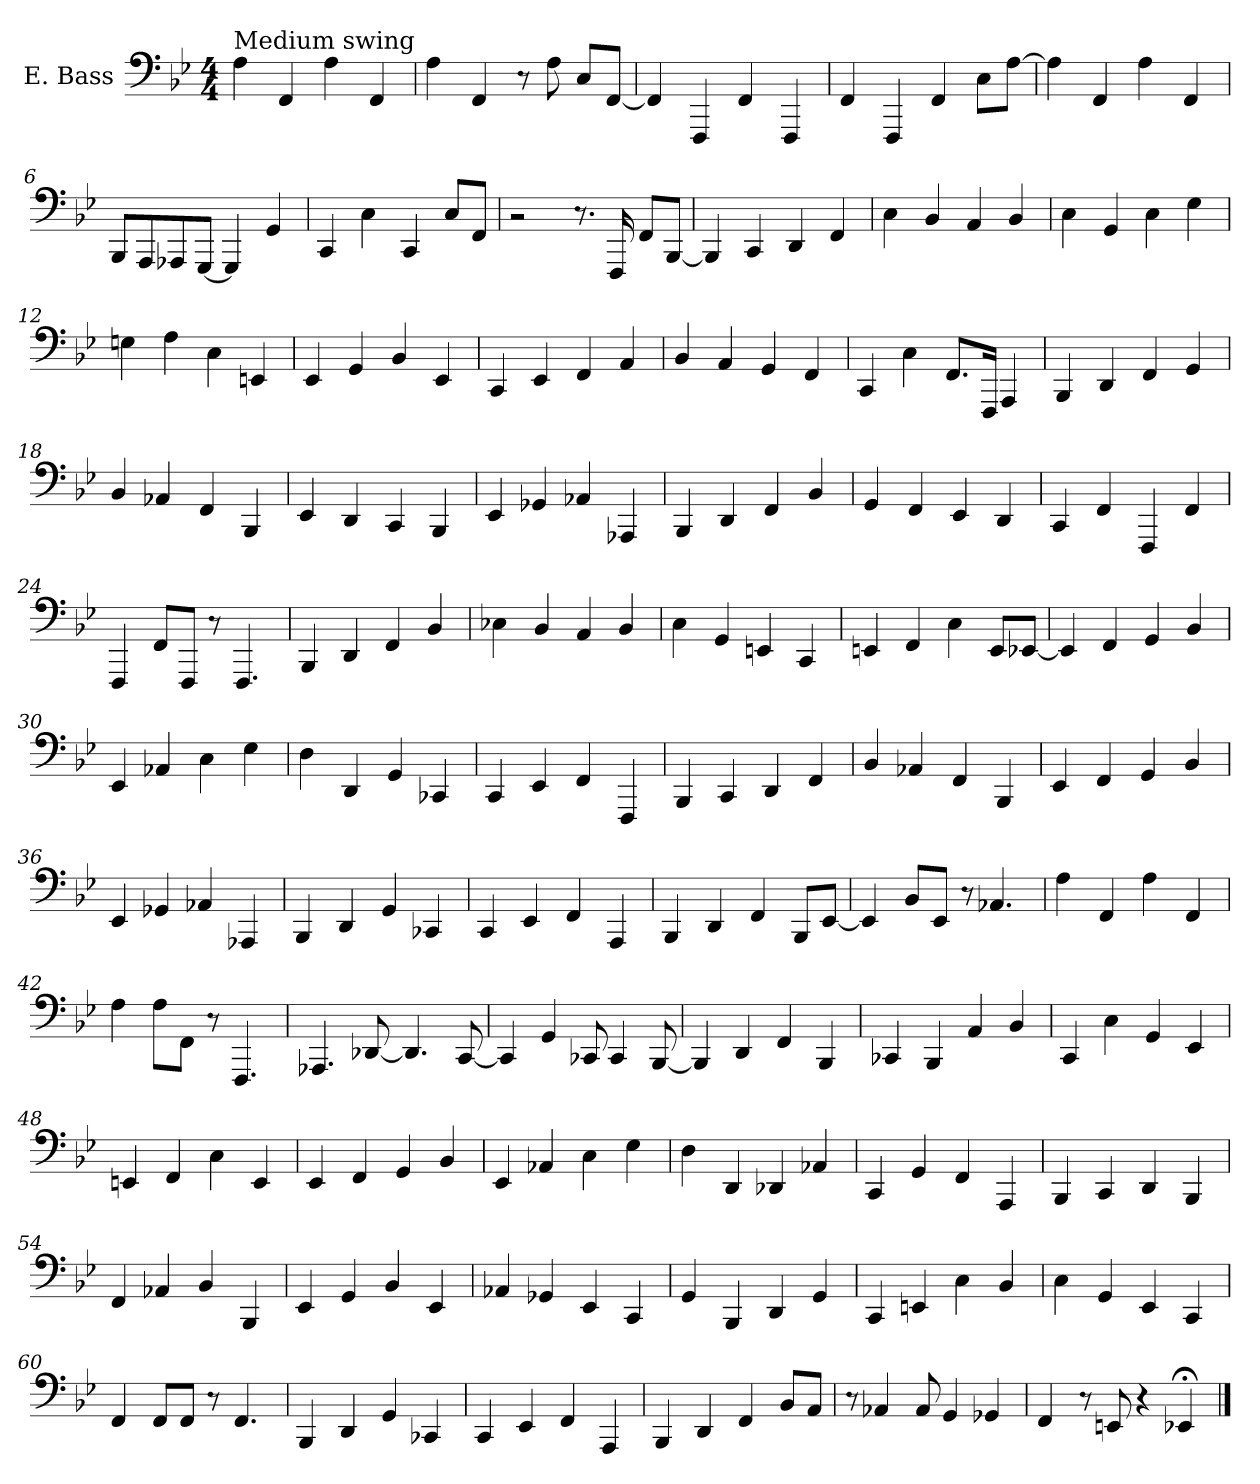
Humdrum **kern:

**kern
*part1
*staff1
*I"E. Bass
*stria4
*
*k[b-e-]
*B-:
*M4/4
*MM90
=1
!LO:TX:a:t=Medium swing
4F
4FF
4F
4FF
=2
4F
4FF
8r
8F
8CL
[8FFJ
=3
4FF]
4FFF
4FF
4FFF
=4
4FF
4FFF
4FF
8CL
[8FJ
=5
4F]
4FF
4F
4FF
=6
8BBB-L
8AAA
8AAA-X
[8GGGJ
4GGG]
4GG
=7
4CC
4C
4CC
8CL
8FFJ
=8
2r
8.r
16FFF
8FFL
[8BBB-J
=9
4BBB-]
4CC
4DD
4FF
=10
4C
4BB-
4AA
4BB-
=11
4C
4GG
4C
4E-
=12
4En
4F
4C
4EEn
=13
4EE-
4GG
4BB-
4EE-
=14
4CC
4EE-
4FF
4AA
=15
4BB-
4AA
4GG
4FF
=16
4CC
4C
8.FFL
16FFFJk
4AAA
=17
4BBB-
4DD
4FF
4GG
=18
4BB-
4AA-X
4FF
4BBB-
=19
4EE-
4DD
4CC
4BBB-
=20
4EE-
4GG-X
4AA-X
4AAA-X
=21
4BBB-
4DD
4FF
4BB-
=22
4GG
4FF
4EE-
4DD
=23
4CC
4FF
4FFF
4FF
=24
4FFF
8FFL
8FFFJ
8r
4.FFF
=25
4BBB-
4DD
4FF
4BB-
=26
4C-X
4BB-
4AA
4BB-
=27
4C
4GG
4EEn
4CC
=28
4EEn
4FF
4C
8EEL
[8EE-XJ
=29
4EE-]
4FF
4GG
4BB-
=30
4EE-
4AA-X
4C
4E-
=31
4D
4DD
4GG
4CC-X
=32
4CC
4EE-
4FF
4FFF
=33
4BBB-
4CC
4DD
4FF
=34
4BB-
4AA-X
4FF
4BBB-
=35
4EE-
4FF
4GG
4BB-
=36
4EE-
4GG-X
4AA-X
4AAA-X
=37
4BBB-
4DD
4GG
4CC-X
=38
4CC
4EE-
4FF
4AAA
=39
4BBB-
4DD
4FF
8BBB-L
[8EE-J
=40
4EE-]
8BB-L
8EE-J
8r
4.AA-X
=41
4F
4FF
4F
4FF
=42
4F
8FL
8FFJ
8r
4.FFF
=43
4.AAA-X
[8DD-X
4.DD-]
[8CC
=44
4CC]
4GG
8CC-X
4CC-
[8BBB-
=45
4BBB-]
4DD
4FF
4BBB-
=46
4CC-X
4BBB-
4AA
4BB-
=47
4CC
4C
4GG
4EE-
=48
4EEn
4FF
4C
4EE
=49
4EE-
4FF
4GG
4BB-
=50
4EE-
4AA-X
4C
4E-
=51
4D
4DD
4DD-X
4AA-X
=52
4CC
4GG
4FF
4AAA
=53
4BBB-
4CC
4DD
4BBB-
=54
4FF
4AA-X
4BB-
4BBB-
=55
4EE-
4GG
4BB-
4EE-
=56
4AA-X
4GG-X
4EE-
4CC
=57
4GG
4BBB-
4DD
4GG
=58
4CC
4EEn
4C
4BB-
=59
4C
4GG
4EE-
4CC
=60
4FF
8FFL
8FFJ
8r
4.FF
=61
4BBB-
4DD
4GG
4CC-X
=62
4CC
4EE-
4FF
4AAA
=63
4BBB-
4DD
4FF
8BB-L
8AAJ
=64
8r
4AA-X
8AA-
4GG
4GG-X
=65
4FF
8r
8EEn
4r
4EE-X;<
==
*-
